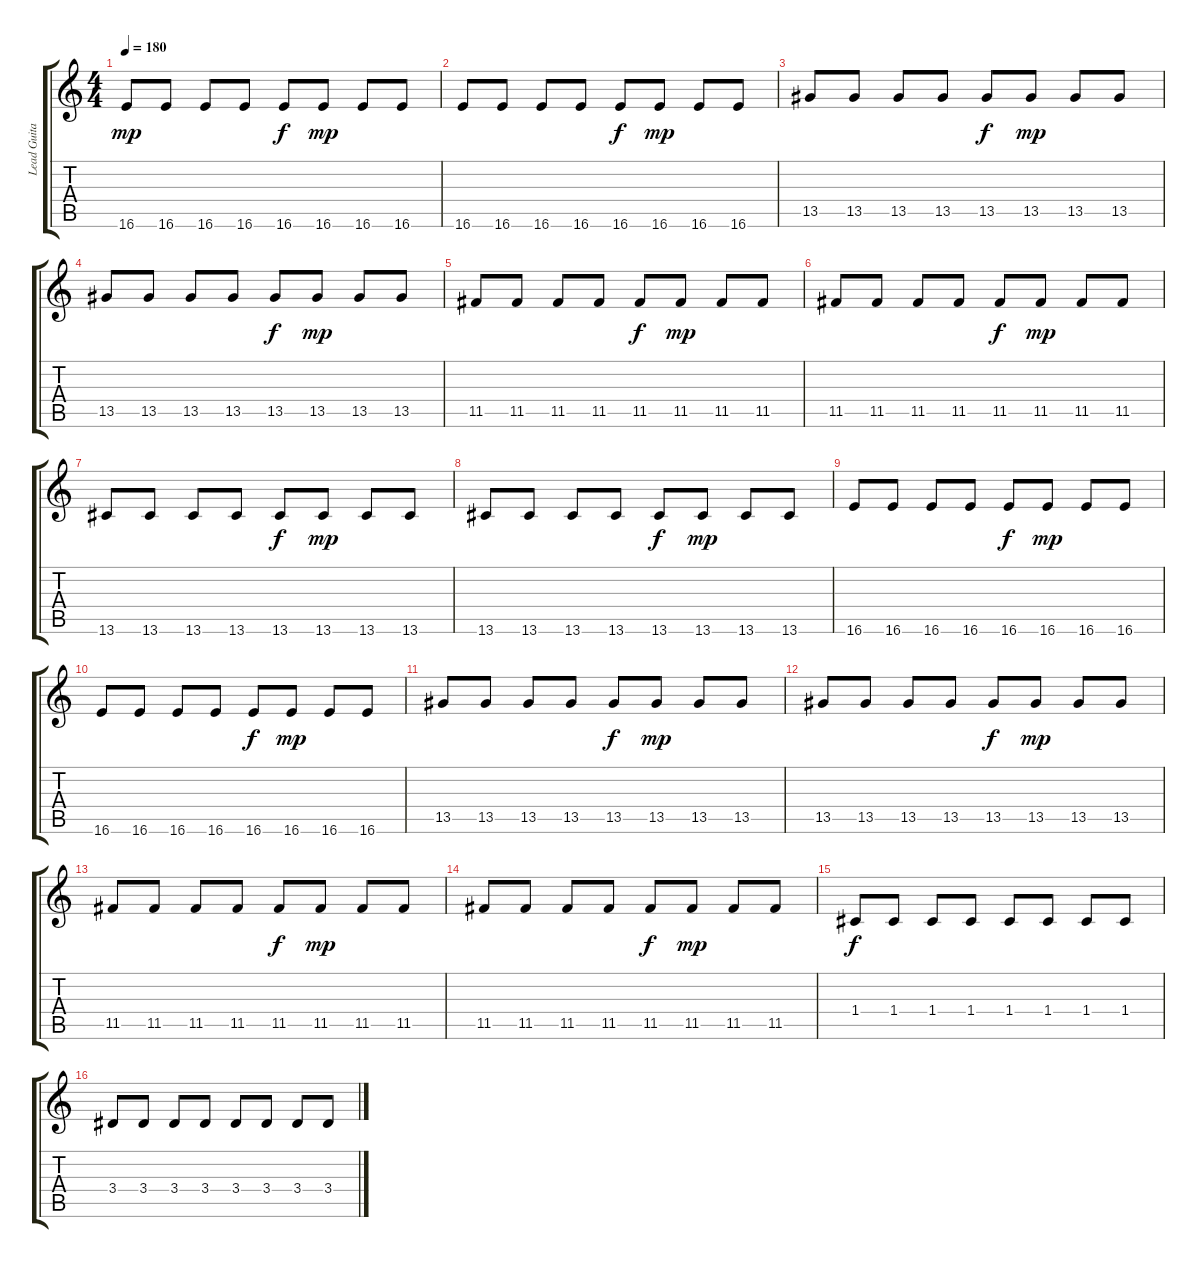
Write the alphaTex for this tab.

\track ("Lead Guitar" "Lead Guita") {instrument overdrivenguitar}
\staff {score tabs}
\tuning (D4 A3 F3 C3 G2 C2) {hide}
\ts (4 4)
\tempo 180
\clef g2
\ks c
16.6.8{dy mp} 16.6.8 16.6.8 16.6.8 16.6.8{dy f} 16.6.8{dy mp} 16.6.8 16.6.8 |
16.6.8 16.6.8 16.6.8 16.6.8 16.6.8{dy f} 16.6.8{dy mp} 16.6.8 16.6.8 |
13.5.8 13.5.8 13.5.8 13.5.8 13.5.8{dy f} 13.5.8{dy mp} 13.5.8 13.5.8 |
13.5.8 13.5.8 13.5.8 13.5.8 13.5.8{dy f} 13.5.8{dy mp} 13.5.8 13.5.8 |
11.5.8 11.5.8 11.5.8 11.5.8 11.5.8{dy f} 11.5.8{dy mp} 11.5.8 11.5.8 |
11.5.8 11.5.8 11.5.8 11.5.8 11.5.8{dy f} 11.5.8{dy mp} 11.5.8 11.5.8 |
13.6.8 13.6.8 13.6.8 13.6.8 13.6.8{dy f} 13.6.8{dy mp} 13.6.8 13.6.8 |
13.6.8 13.6.8 13.6.8 13.6.8 13.6.8{dy f} 13.6.8{dy mp} 13.6.8 13.6.8 |
16.6.8 16.6.8 16.6.8 16.6.8 16.6.8{dy f} 16.6.8{dy mp} 16.6.8 16.6.8 |
16.6.8 16.6.8 16.6.8 16.6.8 16.6.8{dy f} 16.6.8{dy mp} 16.6.8 16.6.8 |
13.5.8 13.5.8 13.5.8 13.5.8 13.5.8{dy f} 13.5.8{dy mp} 13.5.8 13.5.8 |
13.5.8 13.5.8 13.5.8 13.5.8 13.5.8{dy f} 13.5.8{dy mp} 13.5.8 13.5.8 |
11.5.8 11.5.8 11.5.8 11.5.8 11.5.8{dy f} 11.5.8{dy mp} 11.5.8 11.5.8 |
11.5.8 11.5.8 11.5.8 11.5.8 11.5.8{dy f} 11.5.8{dy mp} 11.5.8 11.5.8 |
1.4.8{dy f} 1.4.8 1.4.8 1.4.8 1.4.8 1.4.8 1.4.8 1.4.8 |
3.4.8 3.4.8 3.4.8 3.4.8 3.4.8 3.4.8 3.4.8 3.4.8
